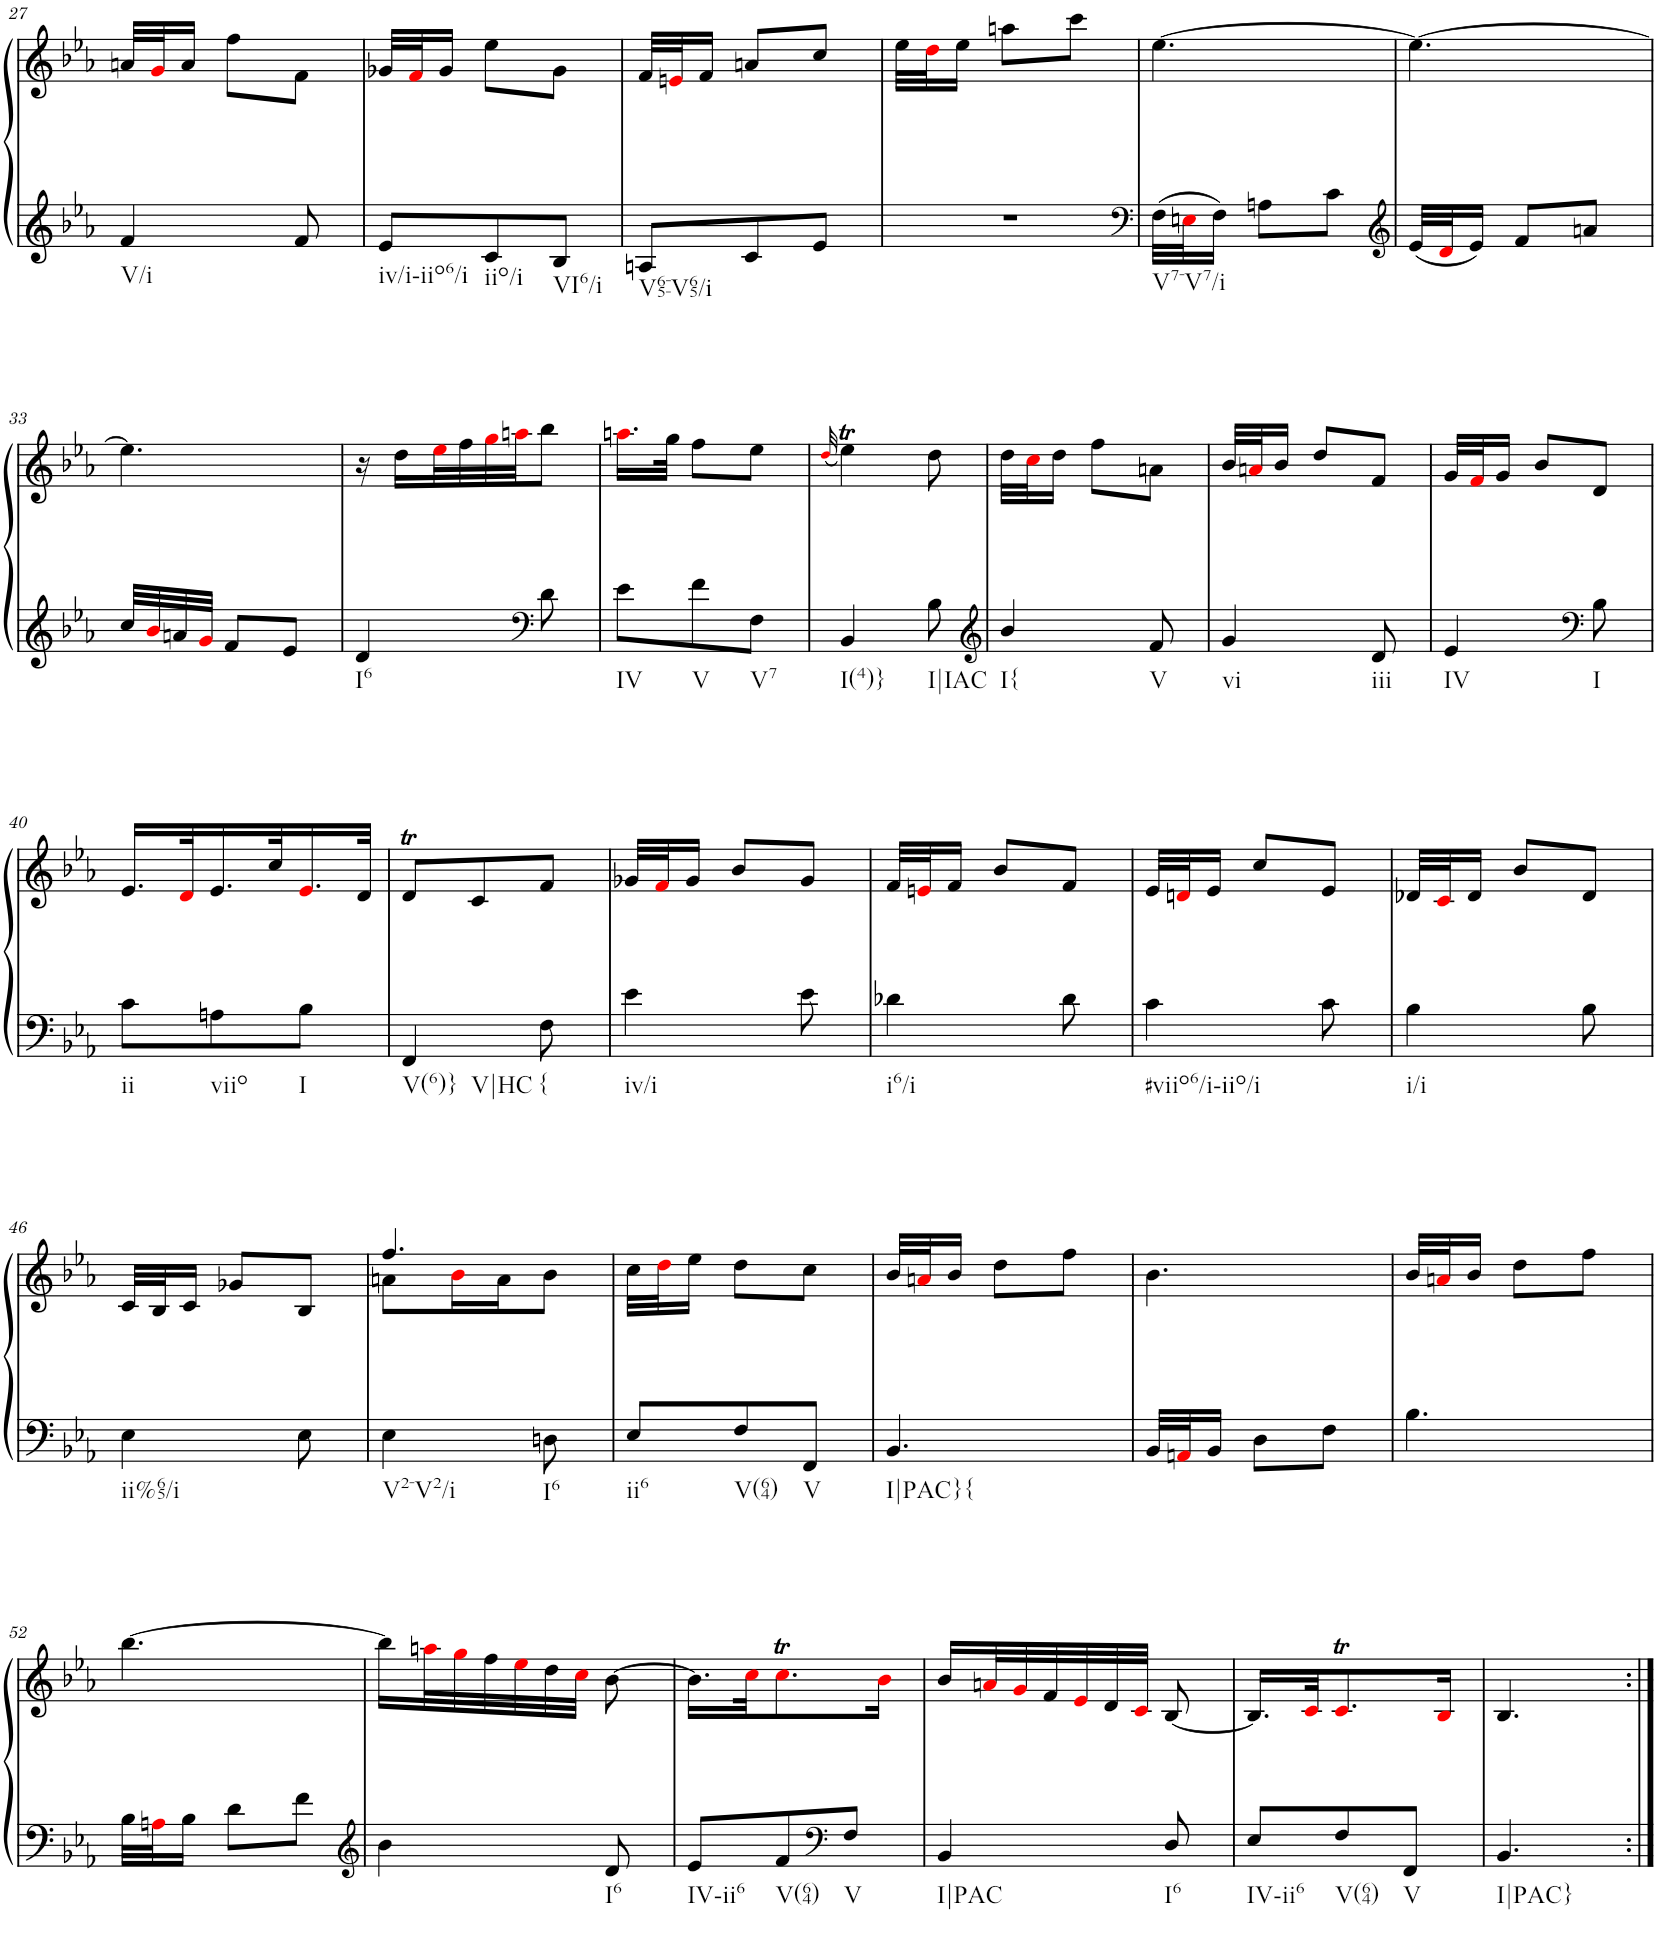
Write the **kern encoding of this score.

**kern	**kern
*part1	*part1
*staff2	*staff1
*I"Piano	*
*I'Pno.	*
!!LO:PB:g=z
*clefG2	*clefG2
*k[b-e-a-]	*k[b-e-a-]
*M3/8	*M3/8
=27	=27
!LO:TX:b:t=V/i	!
4f/	32an/LLL
.	32gi/J
.	16a/JJ
.	8ff\L
8f/	8f\J
=28	=28
!LO:TX:b:t=iv/i-iio6/i	!
8e-/L	32g-X/LLL
.	32fi/J
.	16g-/JJ
!LO:TX:b:t=iio/i	!
8c/	8ee-\L
!LO:TX:b:t=VI6/i	!
8B-/J	8g-\J
=29	=29
!LO:TX:b:t=V65-V65/i	!
8An/L	32f/LLL
.	32eni/J
.	16f/JJ
8c/	8an/L
8e-/J	8cc/J
=30	=30
4.r	32ee-\LLL
.	32ddi\J
.	16ee-\JJ
.	8aan\L
.	8ccc\J
=31	=31
*clefF4	*
!LO:TX:b:t=V7-V7/i	!
32F\LLL	[4.ee-\
32Eni\J	.
16F\JJ	.
8An\L	.
8c\J	.
=32	=32
*clefG2	*
32e-/LLL	4.ee-\_
32di/J	.
16e-/JJ	.
8f/L	.
8an/J	.
!!LO:LB:g=z
=33	=33
32cc/LLL	4.ee-\]
32b-i/	.
32an/	.
32gi/JJJ	.
8f/L	.
8e-/J	.
=34	=34
!LO:TX:b:t=I6	!
4d/	16r
.	16dd\LL
.	32ee-i\L
.	32ff\
.	32ggi\
.	32aani\JJ
*clefF4	*
8d\	8bb-\J
=35	=35
!LO:TX:b:t=IV	!
8e-\L	16.aani\LL
.	32gg\JJk
!LO:TX:b:t=V	!
8f\	8ff\L
!LO:TX:b:t=V7	!
8F\J	8ee-\J
=36	=36
.	(32qddi/
!LO:TX:b:t=I(4)}	!
4BB-/	4ee-T\)
!LO:TX:b:t=I|IAC	!
8B-\	8dd\
=37	=37
*clefG2	*
!LO:TX:b:t=I{	!
4b-/	32dd\LLL
.	32cci\J
.	16dd\JJ
.	8ff\L
!LO:TX:b:t=V	!
8f/	8an\J
=38	=38
!LO:TX:b:t=vi	!
4g/	32b-/LLL
.	32ani/J
.	16b-/JJ
.	8dd/L
!LO:TX:b:t=iii	!
8d/	8f/J
=39	=39
!LO:TX:b:t=IV	!
4e-/	32g/LLL
.	32fi/J
.	16g/JJ
.	8b-/L
*clefF4	*
!LO:TX:b:t=I	!
8B-\	8d/J
!!LO:LB:g=z
=40	=40
!LO:TX:b:t=ii	!
8c\L	16.e-/LL
.	32di/K
!LO:TX:b:t=viio	!
8An\	16.e-/
.	32cc/K
!LO:TX:b:t=I	!
8B-\J	16.e-i/
.	32d/JJk
=41	=41
!LO:TX:b:t=V(6)}	!
!LO:TX:b:t=V|HC	!
4FF/	8dt/L
.	8c/
!LO:TX:b:t={	!
8F\	8f/J
=42	=42
!LO:TX:b:t=iv/i	!
4e-\	32g-X/LLL
.	32fi/J
.	16g-/JJ
.	8b-/L
8e-\	8g-/J
=43	=43
!LO:TX:b:t=i6/i	!
4d-X\	32f/LLL
.	32eni/J
.	16f/JJ
.	8b-/L
8d-\	8f/J
=44	=44
!LO:TX:b:t=#viio6/i-iio/i	!
4c\	32e-/LLL
.	32dni/J
.	16e-/JJ
.	8cc/L
8c\	8e-/J
=45	=45
!LO:TX:b:t=i/i	!
4B-\	32d-X/LLL
.	32ci/J
.	16d-/JJ
.	8b-/L
8B-\	8d-/J
!!LO:LB:g=z
=46	=46
!LO:TX:b:t=ii%65/i	!
4E-\	32c/LLL
.	32B-/J
.	16c/JJ
.	8g-X/L
8E-\	8B-/J
=47	=47
*	*^
!LO:TX:b:t=V2-V2/i	!	!
4E-\	4.ff/	8an\L
.	.	16b-i\L
.	.	16a\J
!LO:TX:b:t=I6	!	!
8Dn\	.	8b-\J
=48	=48	=48
!LO:TX:b:t=ii6	!	!
*	*v	*v
8E-/L	32cc\LLL
.	32ddi\J
.	16ee-\JJ
!LO:TX:b:t=V(64)	!
8F/	8dd\L
!LO:TX:b:t=V	!
8FF/J	8cc\J
=49	=49
!LO:TX:b:t=I|PAC}{	!
4.BB-/	32b-/LLL
.	32ani/J
.	16b-/JJ
.	8dd\L
.	8ff\J
=50	=50
32BB-/LLL	4.b-\
32AAni/J	.
16BB-/JJ	.
8D\L	.
8F\J	.
=51	=51
4.B-\	32b-/LLL
.	32ani/J
.	16b-/JJ
.	8dd\L
.	8ff\J
!!LO:LB:g=z
=52	=52
32B-\LLL	[4.bb-\
32Ani\J	.
16B-\JJ	.
8d\L	.
8f\J	.
=53	=53
*clefG2	*
4b-\	16bb-\LL]
.	32aani\L
.	32ggi\
.	32ff\
.	32ee-i\
.	32dd\
.	32cci\JJJ
!LO:TX:b:t=I6	!
8d/	[8b-\
=54	=54
!LO:TX:b:t=IV-ii6	!
8e-/L	16.b-\LL]
.	32cci\JK
!LO:TX:b:t=V(64)	!
8f/	8.ccTi\
*clefF4	*
!LO:TX:b:t=V	!
8F/J	.
.	16b-i\Jk
=55	=55
!LO:TX:b:t=I|PAC	!
4BB-/	16b-/LL
.	32ani/L
.	32gi/
.	32f/
.	32e-i/
.	32d/
.	32ci/JJJ
!LO:TX:b:t=I6	!
8D/	[8B-/
=56	=56
!LO:TX:b:t=IV-ii6	!
8E-/L	16.B-/LL]
.	32ci/JK
!LO:TX:b:t=V(64)	!
8F/	8.cTi/
!LO:TX:b:t=V	!
8FF/J	.
.	16B-i/Jk
=57	=57
!LO:TX:b:t=I|PAC}	!
4.BB-/	4.B-/
=:|!	=:|!
*-	*-
